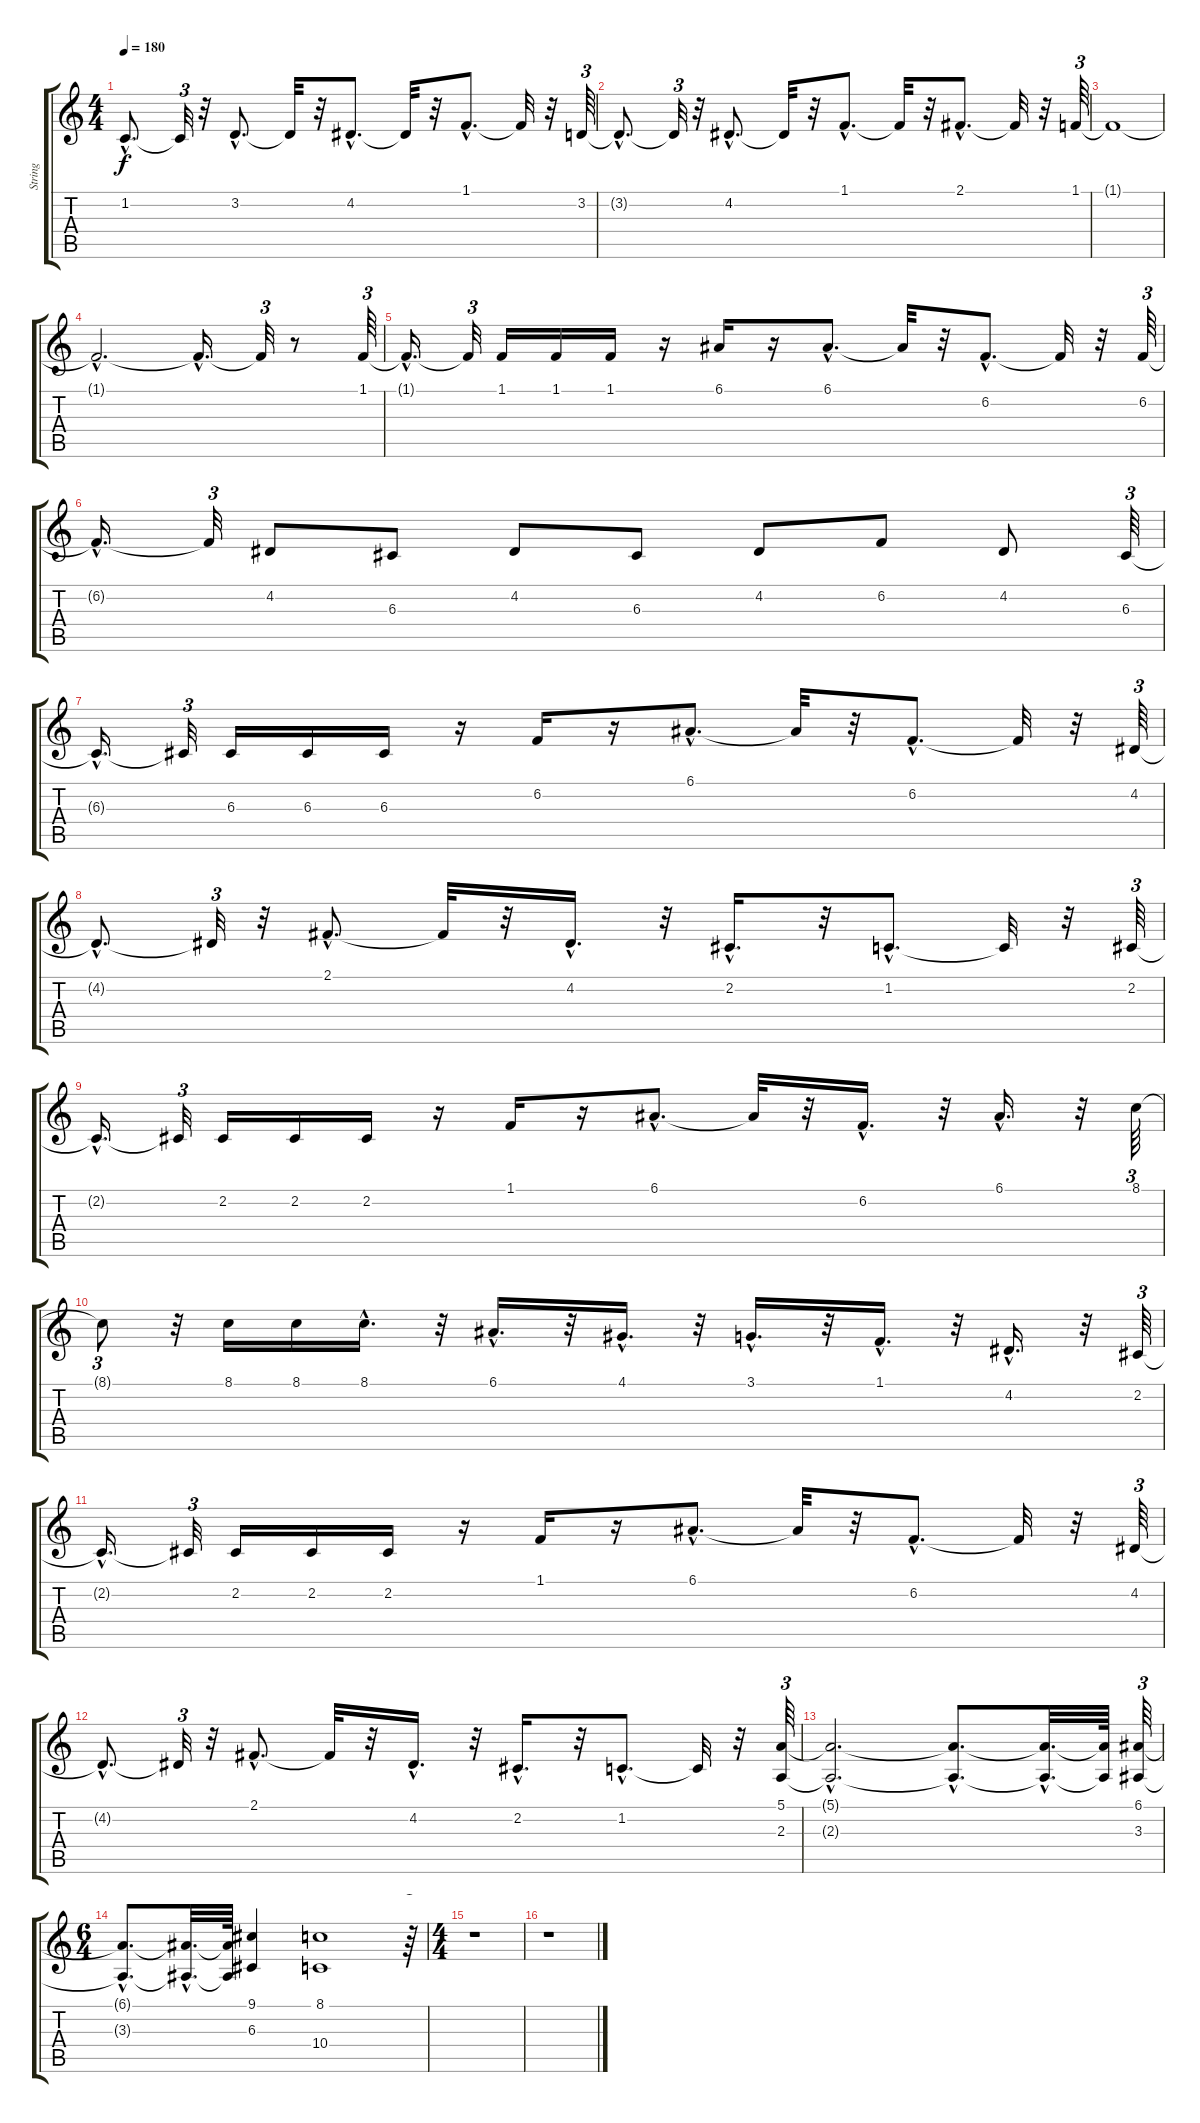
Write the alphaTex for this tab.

\track ("String" "String") {instrument stringensemble1}
\staff {score tabs}
\tuning (E4 B3 G3 D3 A2 E2) {hide}
\ts (4 4)
\tempo 180
\clef g2
\ks c
1.2{hac t}.8{d dy f} 1.2{t}.32{tu (3 2)} r.32 3.2{hac}.8{d} 3.2{t}.32 r.32 4.2{hac}.8{d} 4.2{t}.32 r.32 1.1{hac}.8{d} 1.1{t}.32 r.32 3.2.64{tu (3 2)} |
3.2{hac t}.8{d} 3.2{t}.32{tu (3 2)} r.32 4.2{hac}.8{d} 4.2{t}.32 r.32 1.1{hac}.8{d} 1.1{t}.32 r.32 2.1{hac}.8{d} 2.1{t}.32 r.32 1.1.64{tu (3 2)} |
1.1{t}.1 |
1.1{hac t}.2{d} 1.1{hac t}.16{d} 1.1{t}.32{tu (3 2)} r.8 1.1.64{tu (3 2)} |
1.1{hac t}.16{d} 1.1{t}.32{tu (3 2)} 1.1.16 1.1.16 1.1.16 r.16 6.1.16 r.16 6.1{hac}.8{d} 6.1{t}.32 r.32 6.2{hac}.8{d} 6.2{t}.32 r.32 6.2.64{tu (3 2)} |
6.2{hac t}.16{d} 6.2{t}.32{tu (3 2)} 4.2.8 6.3.8 4.2.8 6.3.8 4.2.8 6.2.8 4.2.8 6.3.64{tu (3 2)} |
6.3{hac t}.16{d} 6.3{t}.32{tu (3 2)} 6.3.16 6.3.16 6.3.16 r.16 6.2.16 r.16 6.1{hac}.8{d} 6.1{t}.32 r.32 6.2{hac}.8{d} 6.2{t}.32 r.32 4.2.64{tu (3 2)} |
4.2{hac t}.8{d} 4.2{t}.32{tu (3 2)} r.32 2.1{hac}.8{d} 2.1{t}.32 r.32 4.2{hac}.16{d} r.32 2.2{hac}.16{d} r.32 1.2{hac}.8{d} 1.2{t}.32 r.32 2.2.64{tu (3 2)} |
2.2{hac t}.16{d} 2.2{t}.32{tu (3 2)} 2.2.16 2.2.16 2.2.16 r.16 1.1.16 r.16 6.1{hac}.8{d} 6.1{t}.32 r.32 6.2{hac}.16{d} r.32 6.1{hac}.16{d} r.32 8.1.64{tu (3 2)} |
8.1{t}.8{tu (3 2)} r.32 8.1.16 8.1.16 8.1{hac}.16{d} r.32 6.1{hac}.16{d} r.32 4.1{hac}.16{d} r.32 3.1{hac}.16{d} r.32 1.1{hac}.16{d} r.32 4.2{hac}.16{d} r.32 2.2.64{tu (3 2)} |
2.2{hac t}.16{d} 2.2{t}.32{tu (3 2)} 2.2.16 2.2.16 2.2.16 r.16 1.1.16 r.16 6.1{hac}.8{d} 6.1{t}.32 r.32 6.2{hac}.8{d} 6.2{t}.32 r.32 4.2.64{tu (3 2)} |
4.2{hac t}.8{d} 4.2{t}.32{tu (3 2)} r.32 2.1{hac}.8{d} 2.1{t}.32 r.32 4.2{hac}.16{d} r.32 2.2{hac}.16{d} r.32 1.2{hac}.8{d} 1.2{t}.32 r.32 (5.1 2.3).64{tu (3 2)} |
(5.1{hac t} 2.3{hac t}).2{d} (5.1{hac t} 2.3{hac t}).8{d} (5.1{hac t} 2.3{hac t}).32{d} (5.1{t} 2.3{t}).64 (6.1 3.3).64{tu (3 2)} |
\ts (6 4)
(6.1{hac t} 3.3{hac t}).8{d} (6.1{hac t} 3.3{hac t}).32{d} (6.1{t} 3.3{t}).64 (9.1 6.3).4 (8.1 10.4).1 r.64{tu (3 2)} |
\ts (4 4)
r.1 |
r.1
